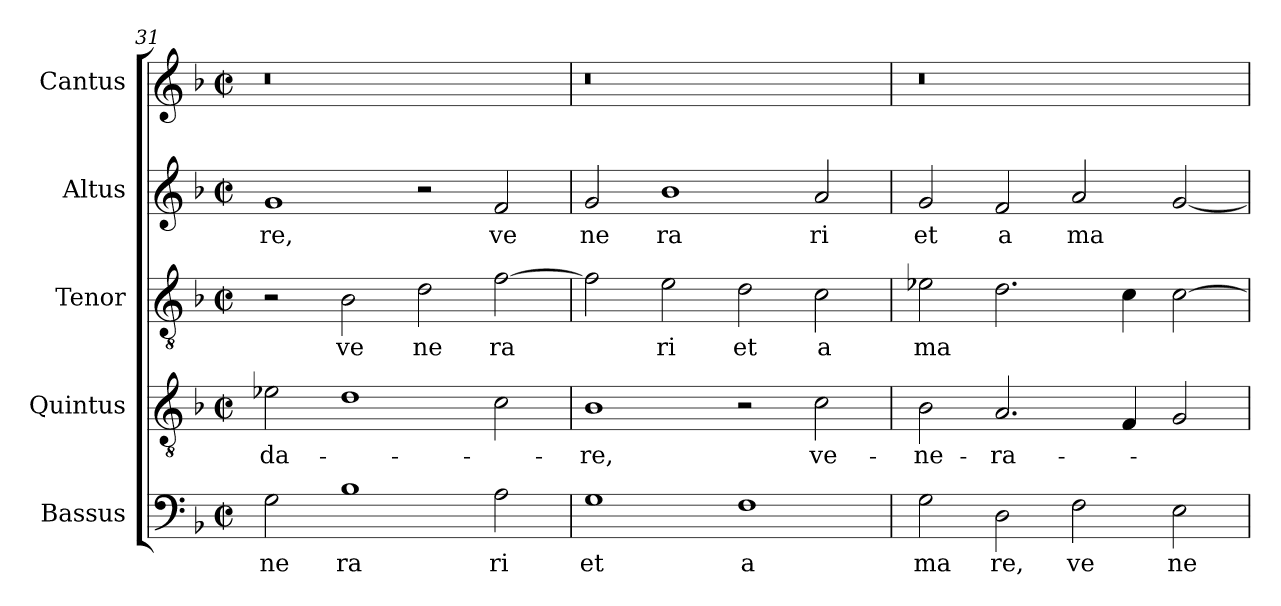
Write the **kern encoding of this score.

**kern	**text	**kern	**text	**kern	**text	**kern	**text	**kern
*part5	*part5	*part4	*part4	*part3	*part3	*part2	*part2	*part1
*staff5	*staff5	*staff4	*staff4	*staff3	*staff3	*staff2	*staff2	*staff1
*I"Bassus	*	*I"Quintus	*	*I"Tenor	*	*I"Altus	*	*I"Cantus
*clefF4	*	*clefGv2	*	*clefGv2	*	*clefG2	*	*clefG2
*k[b-]	*	*k[b-]	*	*k[b-]	*	*k[b-]	*	*k[b-]
*F:	*	*F:	*	*F:	*	*F:	*	*F:
*M2/2	*	*M2/2	*	*M2/2	*	*M2/2	*	*M2/2
*met(c|)	*	*met(c|)	*	*met(c|)	*	*met(c|)	*	*met(c|)
=31	=31	=31	=31	=31	=31	=31	=31	=31
!	!LO:LY:b:cj	!	!LO:LY:b:cj	!	!	!	!LO:LY:b:cj	!
2G\	ne	2e-X\	-da-	2r	.	1g	re,	0r
!	!LO:LY:b:cj	!	!	!	!LO:LY:b:cj	!	!	!
1B-	ra	1d	.	2B-\	ve	.	.	.
!	!	!	!	!	!LO:LY:b:cj	!	!	!
.	.	.	.	2d\	ne	2r	.	.
!	!LO:LY:b:cj	!	!	!	!LO:LY:b:cj	!	!LO:LY:b:cj	!
2A\	ri	2c\	.	[>2f\	ra	2f/	ve	.
=32	=32	=32	=32	=32	=32	=32	=32	=32
!	!LO:LY:b:cj	!	!LO:LY:b:cj	!	!	!	!LO:LY:b:cj	!
1G	et	1B-	-re,	2f\]	.	2g/	ne	0r
!	!	!	!	!	!LO:LY:b:cj	!	!LO:LY:b:cj	!
.	.	.	.	2e\	ri	1b-	ra	.
!	!LO:LY:b:cj	!	!	!	!LO:LY:b:cj	!	!	!
1F	a	2r	.	2d\	et	.	.	.
!	!	!	!LO:LY:b:cj	!	!LO:LY:b:cj	!	!LO:LY:b:cj	!
.	.	2c\	ve-	2c\	a	2a/	ri	.
=33	=33	=33	=33	=33	=33	=33	=33	=33
!	!LO:LY:b:cj	!	!LO:LY:b:cj	!	!LO:LY:b	!	!LO:LY:b:cj	!
2G\	ma	2B-\	-ne-	2e-X\	ma	2g/	et	0r
!	!LO:LY:b:cj	!	!LO:LY:b:cj	!	!	!	!LO:LY:b:cj	!
2D\	re,	2.A/	-ra-	2.d\	.	2f/	a	.
!	!LO:LY:b:cj	!	!	!	!	!	!LO:LY:b	!
2F\	ve	.	.	.	.	2a/	ma	.
.	.	4F/	.	4c\	.	.	.	.
!	!LO:LY:b:cj	!	!	!	!	!	!	!
2E\	ne	2G/	.	[<2c\	.	[>2g/	.	.
=	=	=	=	=	=	=	=	=
*-	*-	*-	*-	*-	*-	*-	*-	*-
